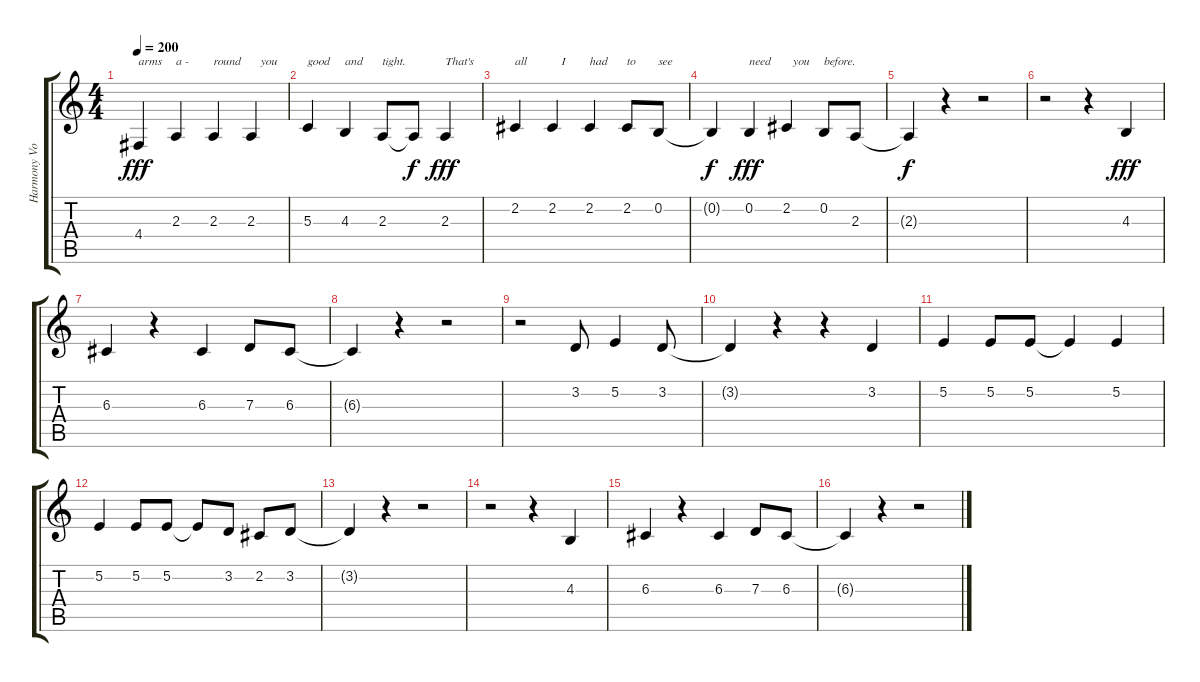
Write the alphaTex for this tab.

\track ("Harmony Vocal" "Harmony Vo") {instrument altosax}
\staff {score tabs}
\tuning (E4 B3 G3 D3 A2 E2) {hide}
\ts (4 4)
\tempo 200
\clef g2
\ks c
4.4.4{txt "arms" dy fff} 2.3.4{txt "a -"} 2.3.4{txt "round"} 2.3.4{txt "   you"} |
5.3.4{txt "good"} 4.3.4{txt "and"} 2.3.8{txt "tight."} 2.3{t}.8{txt " " dy f} 2.3.4{txt "That's" dy fff} |
2.2.4{txt "all"} 2.2.4{txt "   I"} 2.2.4{txt "had"} 2.2.8{txt "to"} 0.2.8{txt "see"} |
0.2{t}.4{dy f} 0.2.4{txt "need" dy fff} 2.2.4{txt "  you"} 0.2.8{txt "before."} 2.3.8 |
2.3{t}.4{txt " " dy f} r.4 r.2 |
r.2 r.4 4.3.4{dy fff} |
6.3.4 r.4 6.3.4 7.3.8 6.3.8 |
6.3{t}.4 r.4 r.2 |
r.2 3.2.8 5.2.4 3.2.8 |
3.2{t}.4 r.4 r.4 3.2.4 |
5.2.4 5.2.8 5.2.8 5.2{t}.4 5.2.4 |
5.2.4 5.2.8 5.2.8 5.2{t}.8 3.2.8 2.2.8 3.2.8 |
3.2{t}.4 r.4 r.2 |
r.2 r.4 4.3.4 |
6.3.4 r.4 6.3.4 7.3.8 6.3.8 |
6.3{t}.4 r.4 r.2
